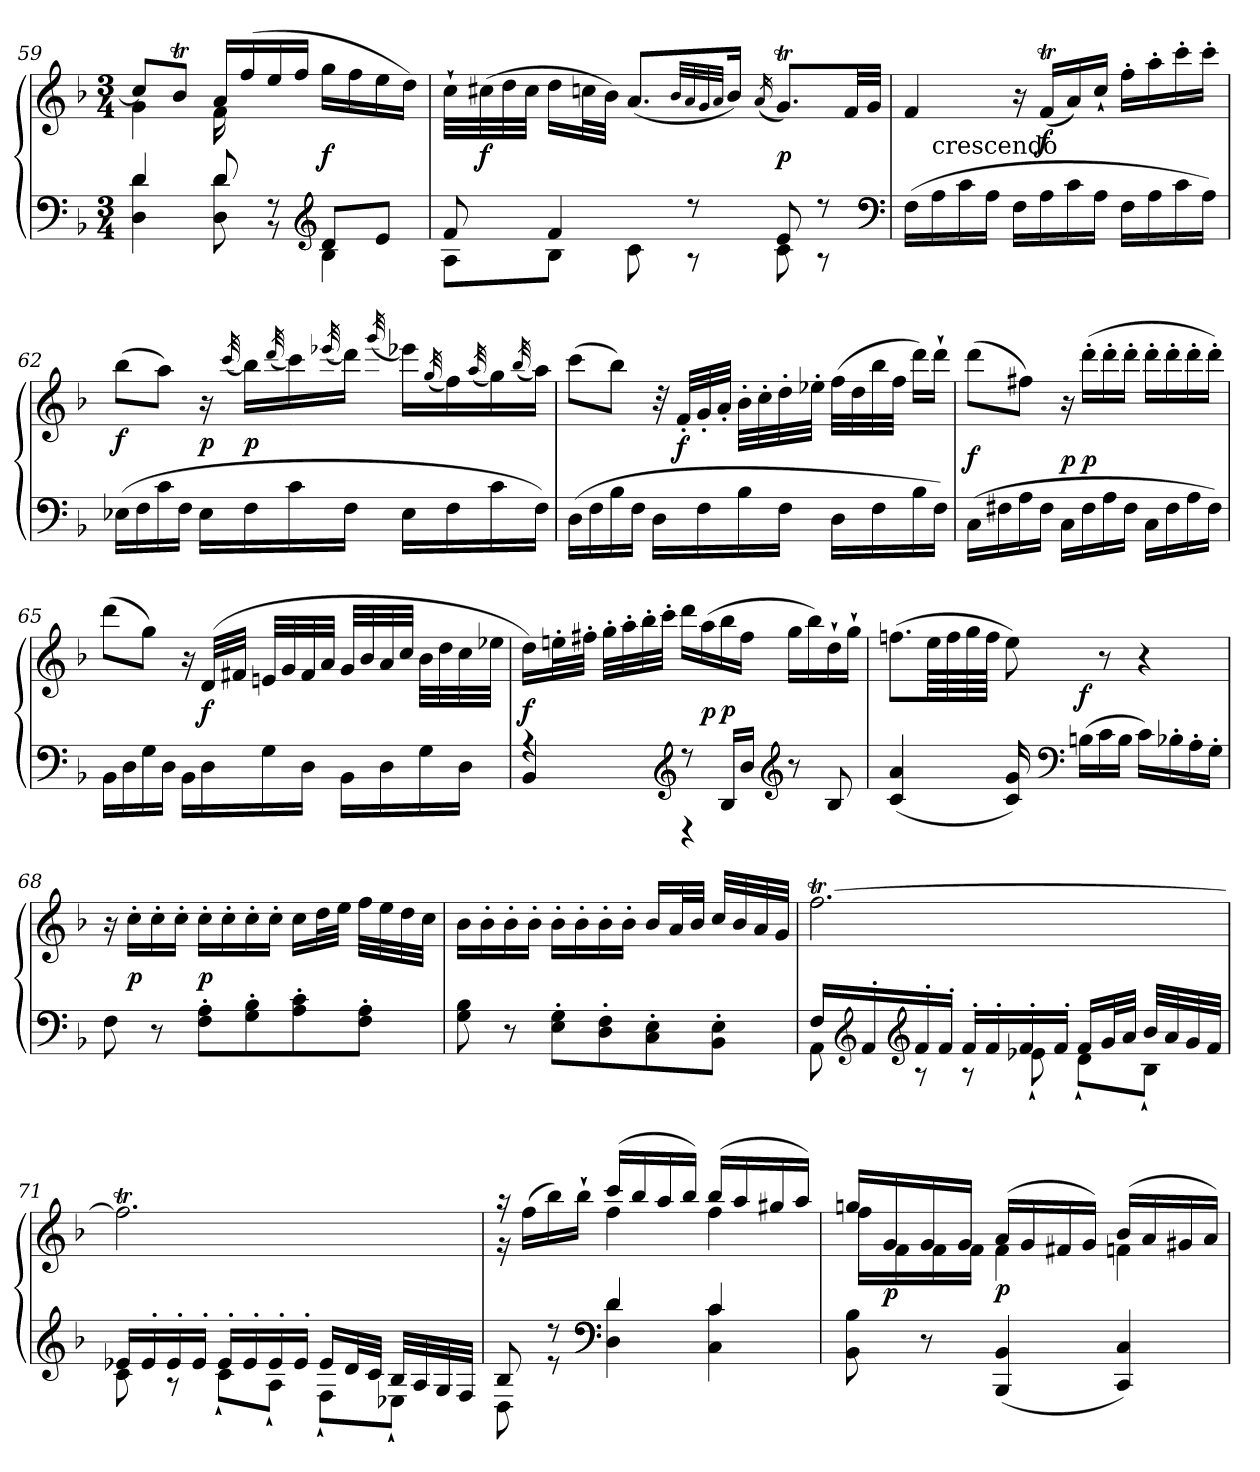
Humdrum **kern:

**kern	**kern	**dynam
*part1	*part1	*part1
*staff2	*staff1	*staff1/2
!!LO:LB:g=z
*clefF4	*clefG2	*
*k[b-]	*k[b-]	*
*M3/4	*M3/4	*
=59	=59	=59
*^	*^	*
4d	4d 4D	8ccL]	4g	.
.	.	8b-TJ	.	.
8d	8d 8D	16aLL	16f	.
.	.	(16ff	4..ryy	crescendo
8r	8r	16ee	.	.
.	.	16ffJJ	.	.
*clefG2	*	*	*	*
8dL	4B-	16ggLL	.	f
.	.	16ff	.	.
8eJ	.	16ee	.	.
.	.	16ddJJ)	.	.
*	*	*v	*v	*
=60	=60	=60	=60
8f	8AL	32cc`LLL	.
.	.	(32cc#X	f
.	.	32dd	.
.	.	32cc#JJJ	.
4f	8B-J	16ddLL	.
.	.	32ccnL	.
.	.	32b-JJJ)	.
.	8c	(8.aL	.
8r	8r	.	.
.	.	32qb-LLL	.
.	.	32qa	.
.	.	32qg	.
.	.	32qaJJJ	.
.	.	16b-/Jk)	.
.	.	(16qa	.
8e	8c	8.gTL)	p
8r	8r	.	.
.	.	32fLL	.
.	.	32gJJJ	.
*v	*v	*	*
*clefF4	*	*
=61	=61	=61
(16FLL	4f	.
!LO:TX:a:t=crescendo	!	!
16A	.	.
16c	.	.
16AJJ	.	.
16FLL	16r	.
16A	(16fTLL	f
16c	16a)	.
16AJJ	16cc`JJ	.
16FLL	16ff'LL	.
16A	16aa'	.
16c	16ccc'	.
16AJJ)	16ccc'JJ	.
!!LO:LB:g=z
=62	=62	=62
(16E-XLL	(8bb-L	f
16F	.	.
16c	8aaJ)	.
16FJJ	.	.
16E-LL	16r	p
.	(32qccc	.
16F	16bb-LL)	p
.	(32qddd	.
16c	16ccc)	.
.	(32qeee-X	.
16FJJ	16dddJJ)	.
.	(32qggg	.
16E-LL	16eee-XLL)	.
.	(32qgg	.
16F	16ff)	.
.	(32qaa	.
16c	16gg)	.
.	(32qbb-	.
16FJJ)	16aaJJ)	.
=63	=63	=63
(16DLL	(8cccL	.
16F	.	.
16B-	8bb-J)	.
16FJJ	.	.
16DLL	32r	crescendo
.	32f'LLL	f
16F	32g'	.
.	32a'JJJ	.
16B-	32b-'LLL	.
.	32cc'	.
16FJJ	32dd'	.
.	32ee-X'JJJ	.
16DLL	(32ffLLL	.
.	32dd	.
16F	32bb-	.
.	32ffJJJ	.
16B-	16dddLL)	.
16FJJ)	16ddd`JJ	.
=64	=64	=64
(16CLL	(8dddL	f
16F#X	.	.
16A	8ff#XJ)	.
16F#JJ	.	.
16CLL	16r	p
16F#	(16ddd'LL	p
16A	16ddd'	.
16F#JJ	16ddd'JJ	.
16CLL	16ddd'LL	.
16F#	16ddd'	.
16A	16ddd'	.
16F#JJ)	16ddd'JJ)	.
!!LO:LB:g=z
=65	=65	=65
16BB-LL	(8dddL	.
16D	.	.
16G	8ggJ)	.
16DJJ	.	.
16BB-LL	16r	crescendo
16D	(32dLLL	f
.	32f#XJJJ	.
16G	32enLLL	.
.	32g	.
16DJJ	32f#	.
.	32aJJJ	.
16BB-LL	32gLLL	.
.	32b-	.
16D	32a	.
.	32ccJJJ	.
16G	32b-LLL	.
.	32dd	.
16DJJ	32cc	.
.	32ee-XJJJ	.
=66	=66	=66
*^	*	*
4r	4BB-/	16ddLL)	f
.	.	32een'L	.
.	.	32ff#X'JJJ	.
.	.	32gg'LLL	.
.	.	32aa'	.
.	.	32bb-'	.
.	.	32ccc'JJJ	.
*clefG2	*	*	*
8r	4r	16dddLL	.
.	.	(16aa	p
16B-LL	.	16bb-	p
16b-JJ	.	16ff#JJ	.
*clefG2	*	*	*
4ryy	8r	16ggLL	.
.	.	16bb-)	.
.	8B-	16dd`	.
.	.	16gg`JJ	.
*v	*v	*	*
=67	=67	=67
(4a 4c	(8.ffnL	.
.	64eeLLL	.
.	64ff	.
.	64gg	.
.	64ffJJJJ	.
16g 16c)	8ee)	.
*clefF4	*	*
(16BnLL	.	f
16c	8r	.
16BJJ	.	.
16cLL)	4r	.
16B-X'	.	.
16A'	.	.
16G'JJ	.	.
!!LO:PB:g=z
=68	=68	=68
8F	16r	.
.	16cc'LL	p
8r	16cc'	.
.	16cc'JJ	.
8A' 8F'L	16cc'LL	p
.	16cc'	.
8B-' 8G'	16cc'	.
.	16cc'JJ	.
8c' 8A'	16ccLL	.
.	32ddL	.
.	32eeJJJ	.
8A' 8F'J	32ffLLL	.
.	32ee	.
.	32dd	.
.	32ccJJJ	.
=69	=69	=69
8B- 8G	16b-LL	.
.	16b-'	.
8r	16b-'	.
.	16b-'JJ	.
8G' 8E'L	16b-'LL	.
.	16b-'	.
8F' 8D'	16b-'	.
.	16b-'JJ	.
8E' 8C'	16b-LL	.
.	32aL	.
.	32b-JJJ	.
8E' 8BB-'J	32ccLLL	.
.	32b-	.
.	32a	.
.	32gJJJ	.
=70	=70	=70
*^	*	*
16FLL	8AA	[2.ffT	.
*clefG2	*	*	*
16f'	.	.	.
*clefG2	*	*	*
16f'	8r	.	.
16f'JJ	.	.	.
16f'LL	8r	.	.
16f'	.	.	.
16f'	8e-X`	.	.
16f'JJ	.	.	.
16fLL	8d`L	.	.
32gL	.	.	.
32aJJJ	.	.	.
32b-LLL	8B-`J	.	.
32a	.	.	.
32g	.	.	.
32fJJJ	.	.	.
!!LO:LB:g=z
=71	=71	=71	=71
16e-XLL	8c	2.ffT]	.
16e-'	.	.	.
16e-'	8r	.	.
16e-'JJ	.	.	.
16e-'LL	8c`L	.	.
16e-'	.	.	.
16e-'	8A`J	.	.
16e-'JJ	.	.	.
16e-LL	8F`L	.	.
32dL	.	.	.
32cJJJ	.	.	.
32B-LLL	8E-X`J	.	.
32A	.	.	.
32G	.	.	.
32FJJJ	.	.	.
=72	=72	=72	=72
*	*	*^	*
8B-	8D	16r	16r	.
.	.	(16ffLL	8ryy	.
8r	8r	16bb-)	.	.
.	.	16bb-`JJ	16ryy	.
*clefF4	*	*	*	*
4d	4d 4D	(16cccLL	4ff	fp fp
.	.	16bb-	.	.
.	.	16aa	.	.
.	.	16bb-JJ)	.	.
4c	4c 4C	(16bb-LL	4ff	fp fp
.	.	16aa	.	.
.	.	16gg#X	.	.
.	.	16aaJJ)	.	.
*v	*v	*	*	*
=73	=73	=73	=73
8B- 8BB-	16ggnLL	16ffLL	.
.	16g	16f	p
8r	16g	16f	.
.	16gJJ	16fJJ	.
(4BB- 4BBB-	(16aLL	4f	p
.	16g	.	.
.	16f#X	.	.
.	16gJJ)	.	.
4C 4CC)	(16b-LL	4fn	.
.	16a	.	.
.	16g#X	.	.
.	16aJJ)	.	.
*	*v	*v	*
=	=	=
*-	*-	*-
